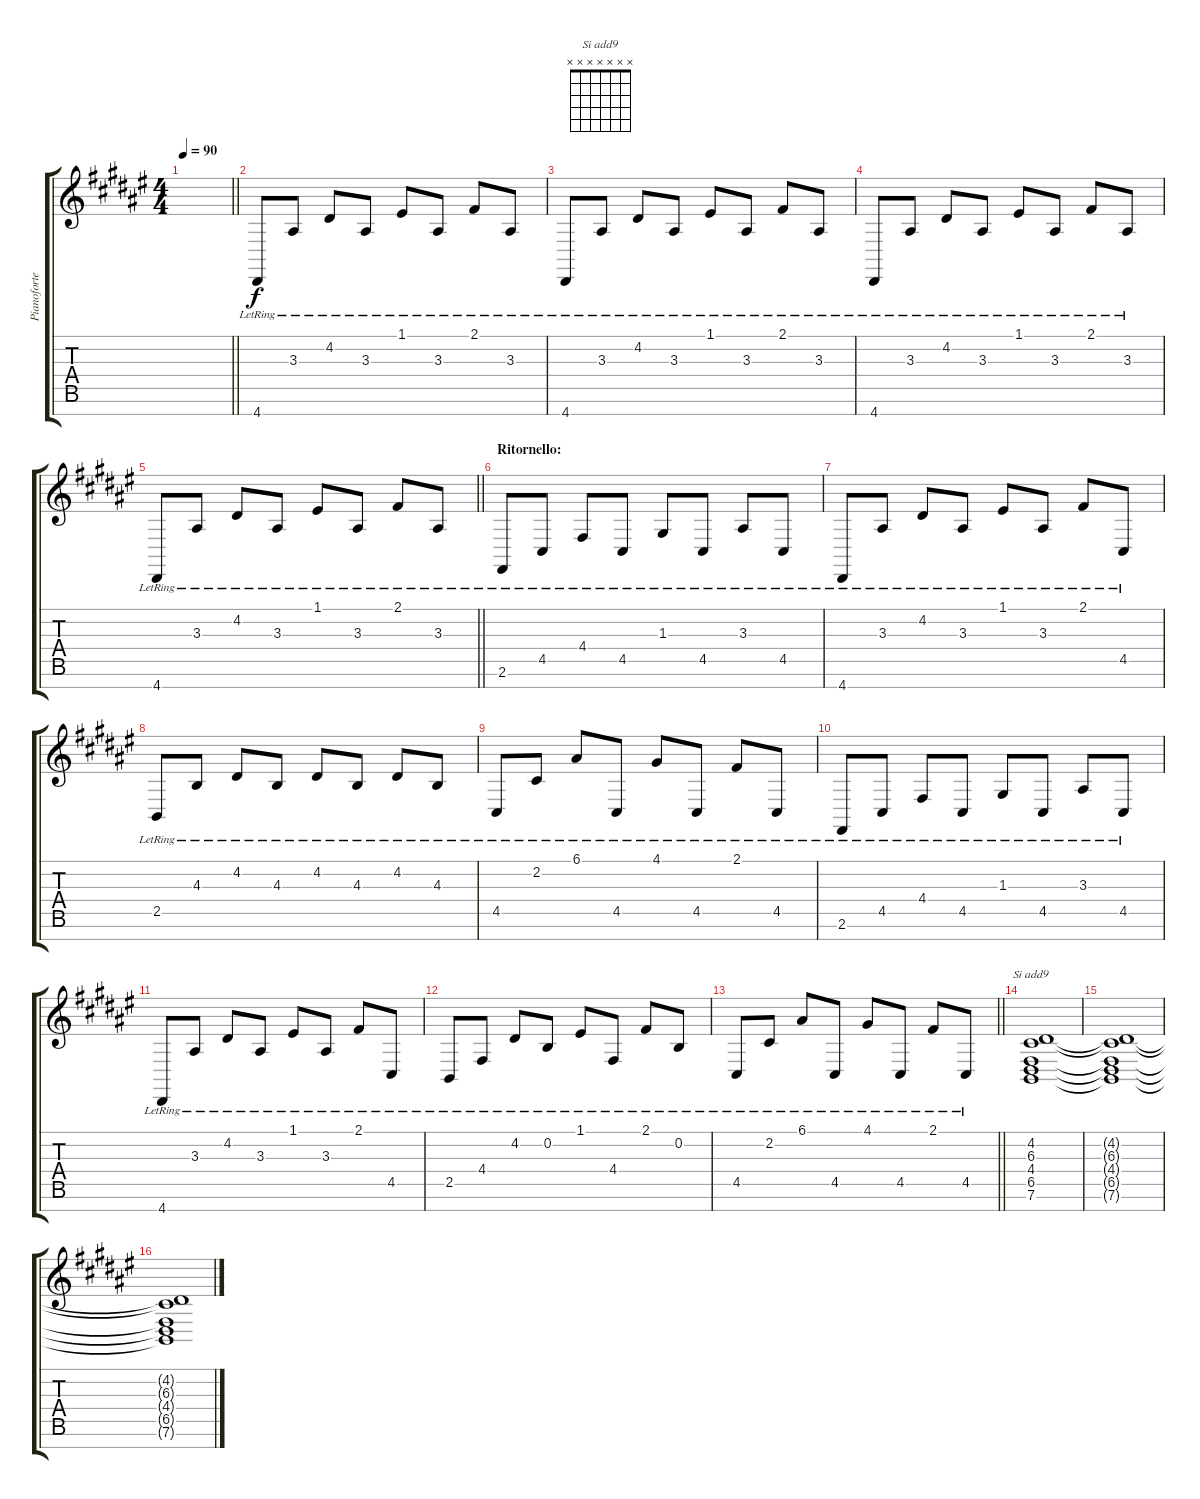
\track ("Pianoforte" "Pianoforte") {instrument acousticgrandpiano}
\staff {score tabs}
\tuning (E4 B3 G3 D3 A2 E2 B1) {hide}
\chord ("Si add9" x x x x x x x)
\ts (4 4)
\tempo 90
\clef g2
\barLineRight lightlight
\ks f#
|
4.7{lr}.8 3.3{lr}.8 4.2{lr}.8 3.3{lr}.8 1.1{lr}.8 3.3{lr}.8 2.1{lr}.8 3.3{lr}.8 |
4.7{lr}.8 3.3{lr}.8 4.2{lr}.8 3.3{lr}.8 1.1{lr}.8 3.3{lr}.8 2.1{lr}.8 3.3{lr}.8 |
4.7{lr}.8 3.3{lr}.8 4.2{lr}.8 3.3{lr}.8 1.1{lr}.8 3.3{lr}.8 2.1{lr}.8 3.3{lr}.8 |
\barLineRight lightlight
4.7{lr}.8 3.3{lr}.8 4.2{lr}.8 3.3{lr}.8 1.1{lr}.8 3.3{lr}.8 2.1{lr}.8 3.3{lr}.8 |
\section ("" "Ritornello:")
2.6{lr}.8 4.5{lr}.8 4.4{lr}.8 4.5{lr}.8 1.3{lr}.8 4.5{lr}.8 3.3{lr}.8 4.5{lr}.8 |
4.7{lr}.8 3.3{lr}.8 4.2{lr}.8 3.3{lr}.8 1.1{lr}.8 3.3{lr}.8 2.1{lr}.8 4.5{lr}.8 |
2.5{lr}.8 4.3{lr}.8 4.2{lr}.8 4.3{lr}.8 4.2{lr}.8 4.3{lr}.8 4.2{lr}.8 4.3{lr}.8 |
4.5{lr}.8 2.2{lr}.8 6.1{lr}.8 4.5{lr}.8 4.1{lr}.8 4.5{lr}.8 2.1{lr}.8 4.5{lr}.8 |
2.6{lr}.8 4.5{lr}.8 4.4{lr}.8 4.5{lr}.8 1.3{lr}.8 4.5{lr}.8 3.3{lr}.8 4.5{lr}.8 |
4.7{lr}.8 3.3{lr}.8 4.2{lr}.8 3.3{lr}.8 1.1{lr}.8 3.3{lr}.8 2.1{lr}.8 4.5{lr}.8 |
2.5{lr}.8 4.4{lr}.8 4.2{lr}.8 0.2{lr}.8 1.1{lr}.8 4.4{lr}.8 2.1{lr}.8 0.2{lr}.8 |
\barLineRight lightlight
4.5{lr}.8 2.2{lr}.8 6.1{lr}.8 4.5{lr}.8 4.1{lr}.8 4.5{lr}.8 2.1{lr}.8 4.5{lr}.8 |
(4.2 6.3 4.4 6.5 7.6).1{ch "Si add9"} |
(4.2{t} 6.3{t} 4.4{t} 6.5{t} 7.6{t}).1 |
(4.2{t} 6.3{t} 4.4{t} 6.5{t} 7.6{t}).1
